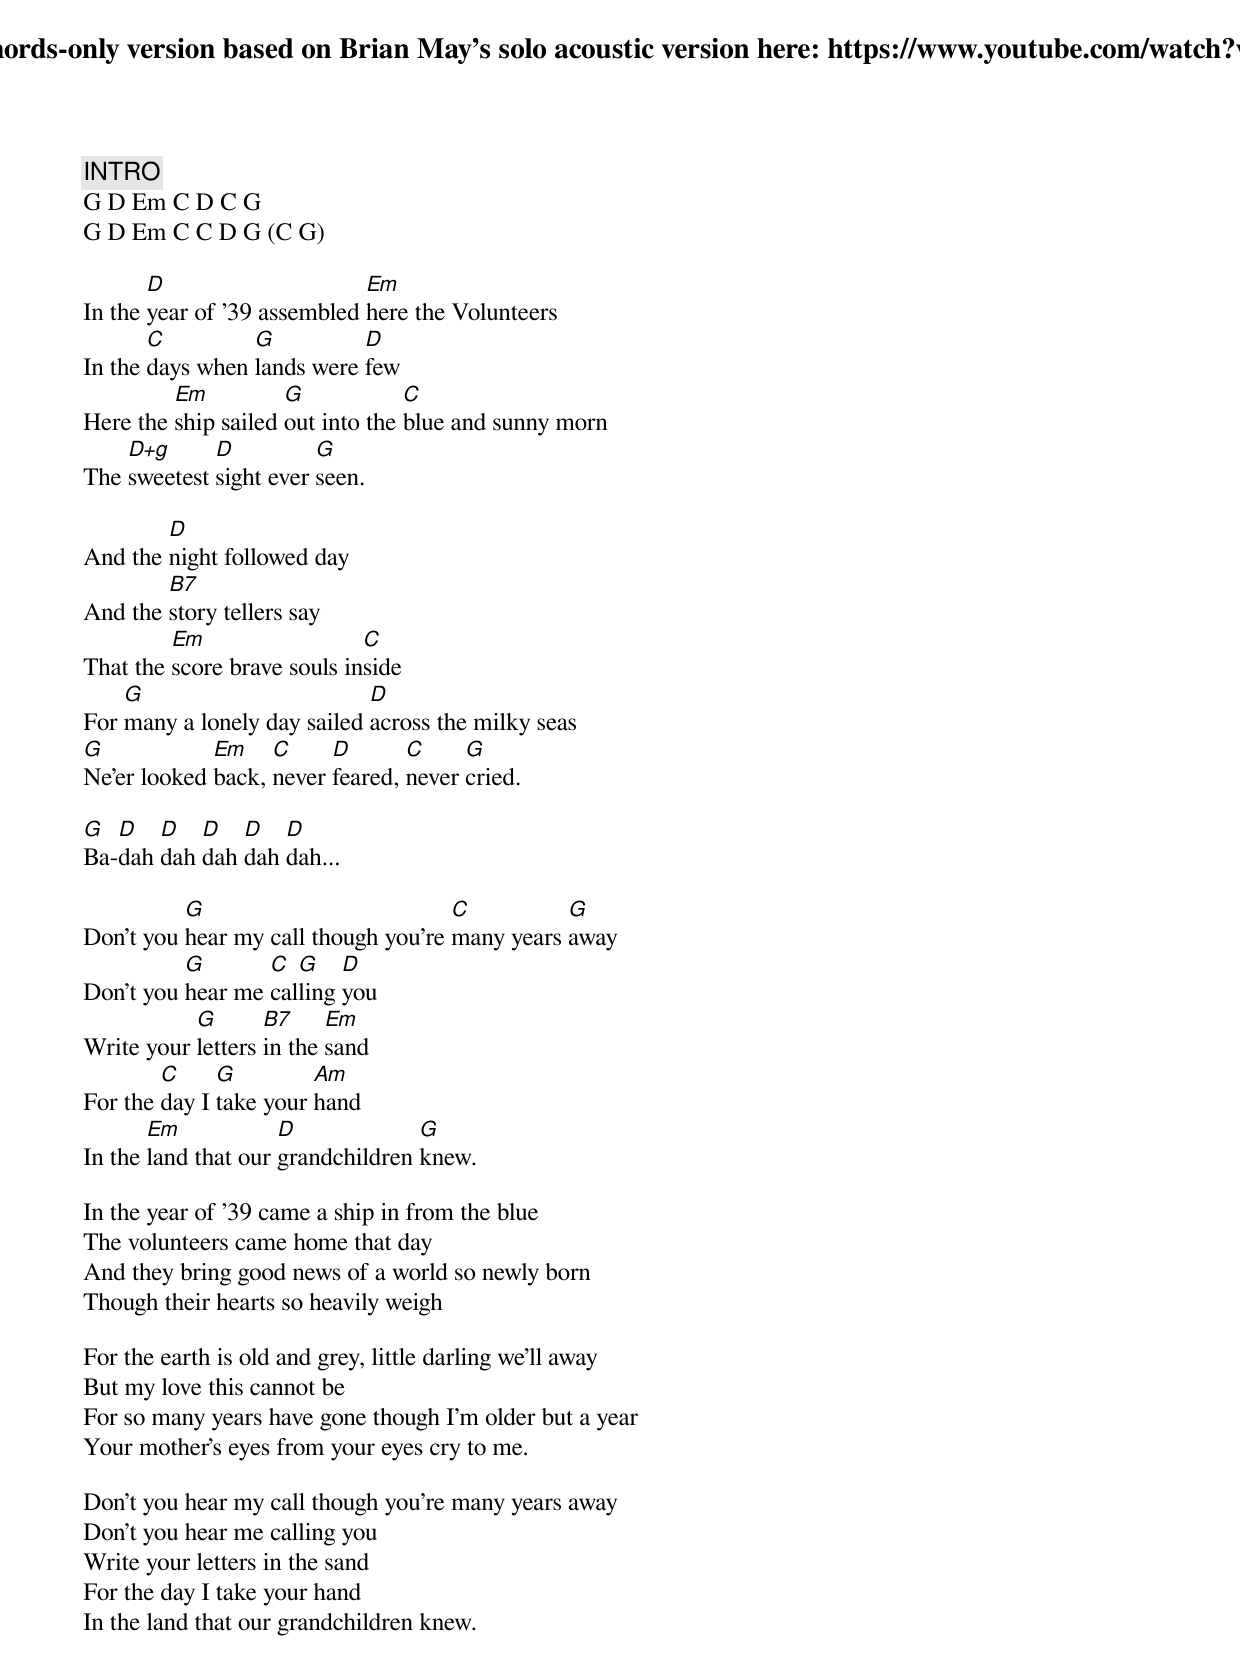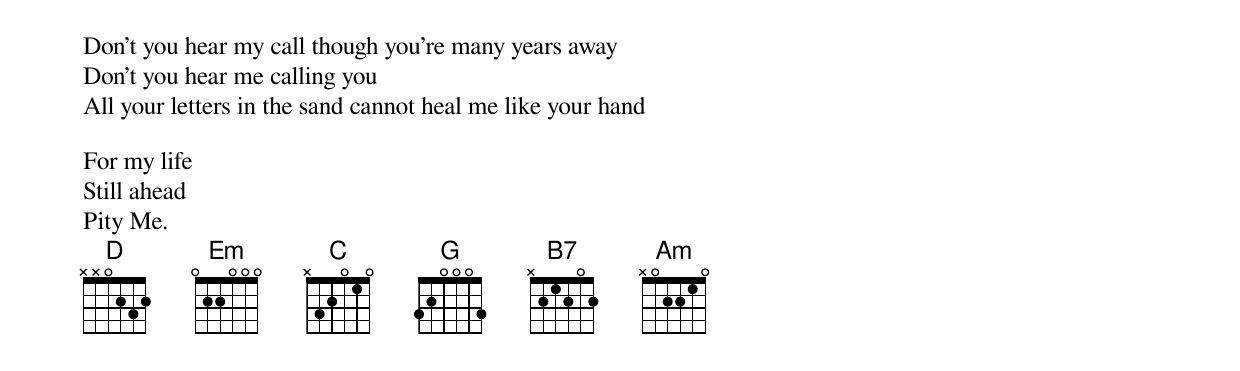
A pretty much chords-only version based on Brian May's solo acoustic version here: https://www.youtube.com/watch?v=CqOdu2xjlBA

INTRO
G D Em C D C G
G D Em C C D G (C G)

       D                     Em
In the year of '39 assembled here the Volunteers
       C         G          D
In the days when lands were few
         Em          G            C
Here the ship sailed out into the blue and sunny morn
    D+g      D          G
The sweetest sight ever seen.

        D
And the night followed day
        B7
And the story tellers say
         Em                  C
That the score brave souls inside
    G                        D
For many a lonely day sailed across the milky seas
G            Em    C     D       C     G
Ne'er looked back, never feared, never cried.

G  D   D   D   D   D
Ba-dah dah dah dah dah...

          G                          C          G
Don't you hear my call though you're many years away
          G       C  G    D
Don't you hear me calling you
           G       B7     Em
Write your letters in the sand
        C     G         Am
For the day I take your hand
       Em            D             G
In the land that our grandchildren knew.

In the year of '39 came a ship in from the blue
The volunteers came home that day
And they bring good news of a world so newly born
Though their hearts so heavily weigh

For the earth is old and grey, little darling we'll away
But my love this cannot be
For so many years have gone though I'm older but a year
Your mother's eyes from your eyes cry to me.

Don't you hear my call though you're many years away
Don't you hear me calling you
Write your letters in the sand
For the day I take your hand
In the land that our grandchildren knew.

Don't you hear my call though you're many years away
Don't you hear me calling you
All your letters in the sand cannot heal me like your hand

For my life
Still ahead
Pity Me.
